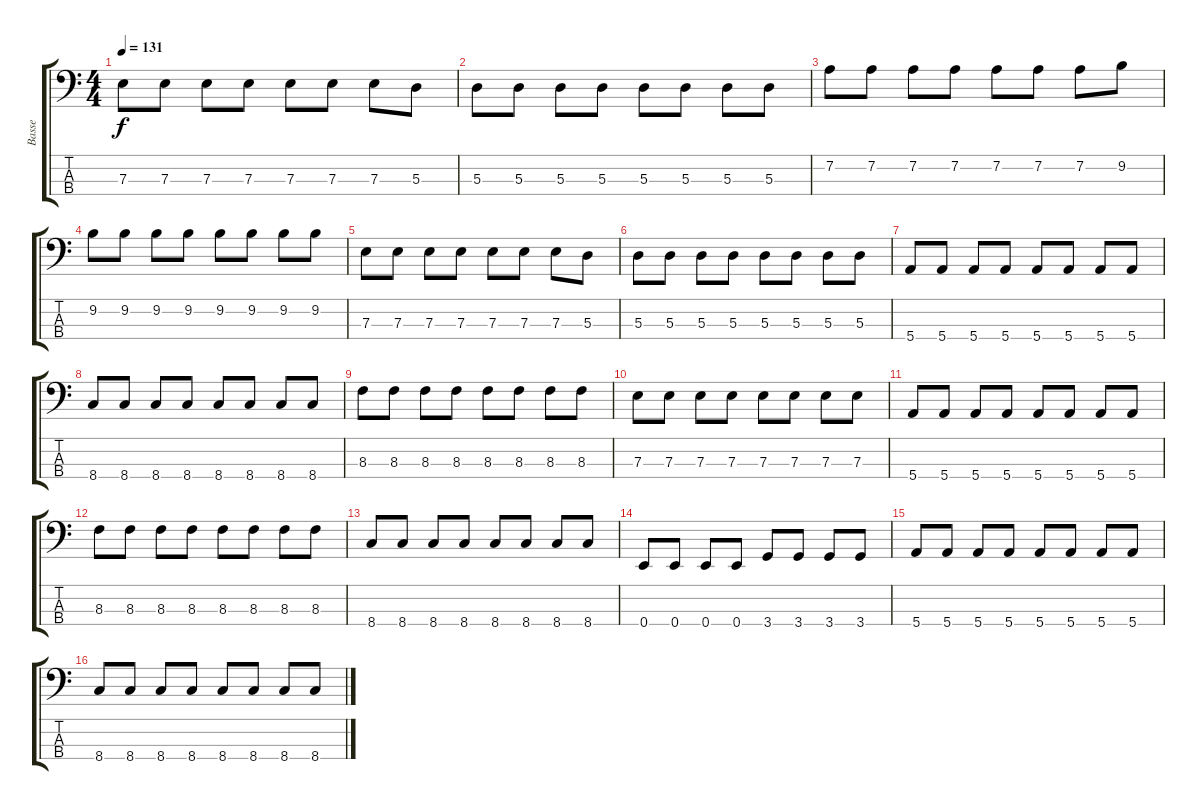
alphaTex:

\track ("Basse" "Basse") {instrument electricbasspick}
\staff {score tabs}
\tuning (G2 D2 A1 E1) {hide}
\ts (4 4)
\tempo 131
\clef f4
\ks c
7.3.8{dy f} 7.3.8 7.3.8 7.3.8 7.3.8 7.3.8 7.3.8 5.3.8 |
5.3.8 5.3.8 5.3.8 5.3.8 5.3.8 5.3.8 5.3.8 5.3.8 |
7.2.8 7.2.8 7.2.8 7.2.8 7.2.8 7.2.8 7.2.8 9.2.8 |
9.2.8 9.2.8 9.2.8 9.2.8 9.2.8 9.2.8 9.2.8 9.2.8 |
7.3.8 7.3.8 7.3.8 7.3.8 7.3.8 7.3.8 7.3.8 5.3.8 |
5.3.8 5.3.8 5.3.8 5.3.8 5.3.8 5.3.8 5.3.8 5.3.8 |
5.4.8 5.4.8 5.4.8 5.4.8 5.4.8 5.4.8 5.4.8 5.4.8 |
8.4.8 8.4.8 8.4.8 8.4.8 8.4.8 8.4.8 8.4.8 8.4.8 |
8.3.8 8.3.8 8.3.8 8.3.8 8.3.8 8.3.8 8.3.8 8.3.8 |
7.3.8 7.3.8 7.3.8 7.3.8 7.3.8 7.3.8 7.3.8 7.3.8 |
5.4.8 5.4.8 5.4.8 5.4.8 5.4.8 5.4.8 5.4.8 5.4.8 |
8.3.8 8.3.8 8.3.8 8.3.8 8.3.8 8.3.8 8.3.8 8.3.8 |
8.4.8 8.4.8 8.4.8 8.4.8 8.4.8 8.4.8 8.4.8 8.4.8 |
0.4.8 0.4.8 0.4.8 0.4.8 3.4.8 3.4.8 3.4.8 3.4.8 |
5.4.8 5.4.8 5.4.8 5.4.8 5.4.8 5.4.8 5.4.8 5.4.8 |
8.4.8 8.4.8 8.4.8 8.4.8 8.4.8 8.4.8 8.4.8 8.4.8
